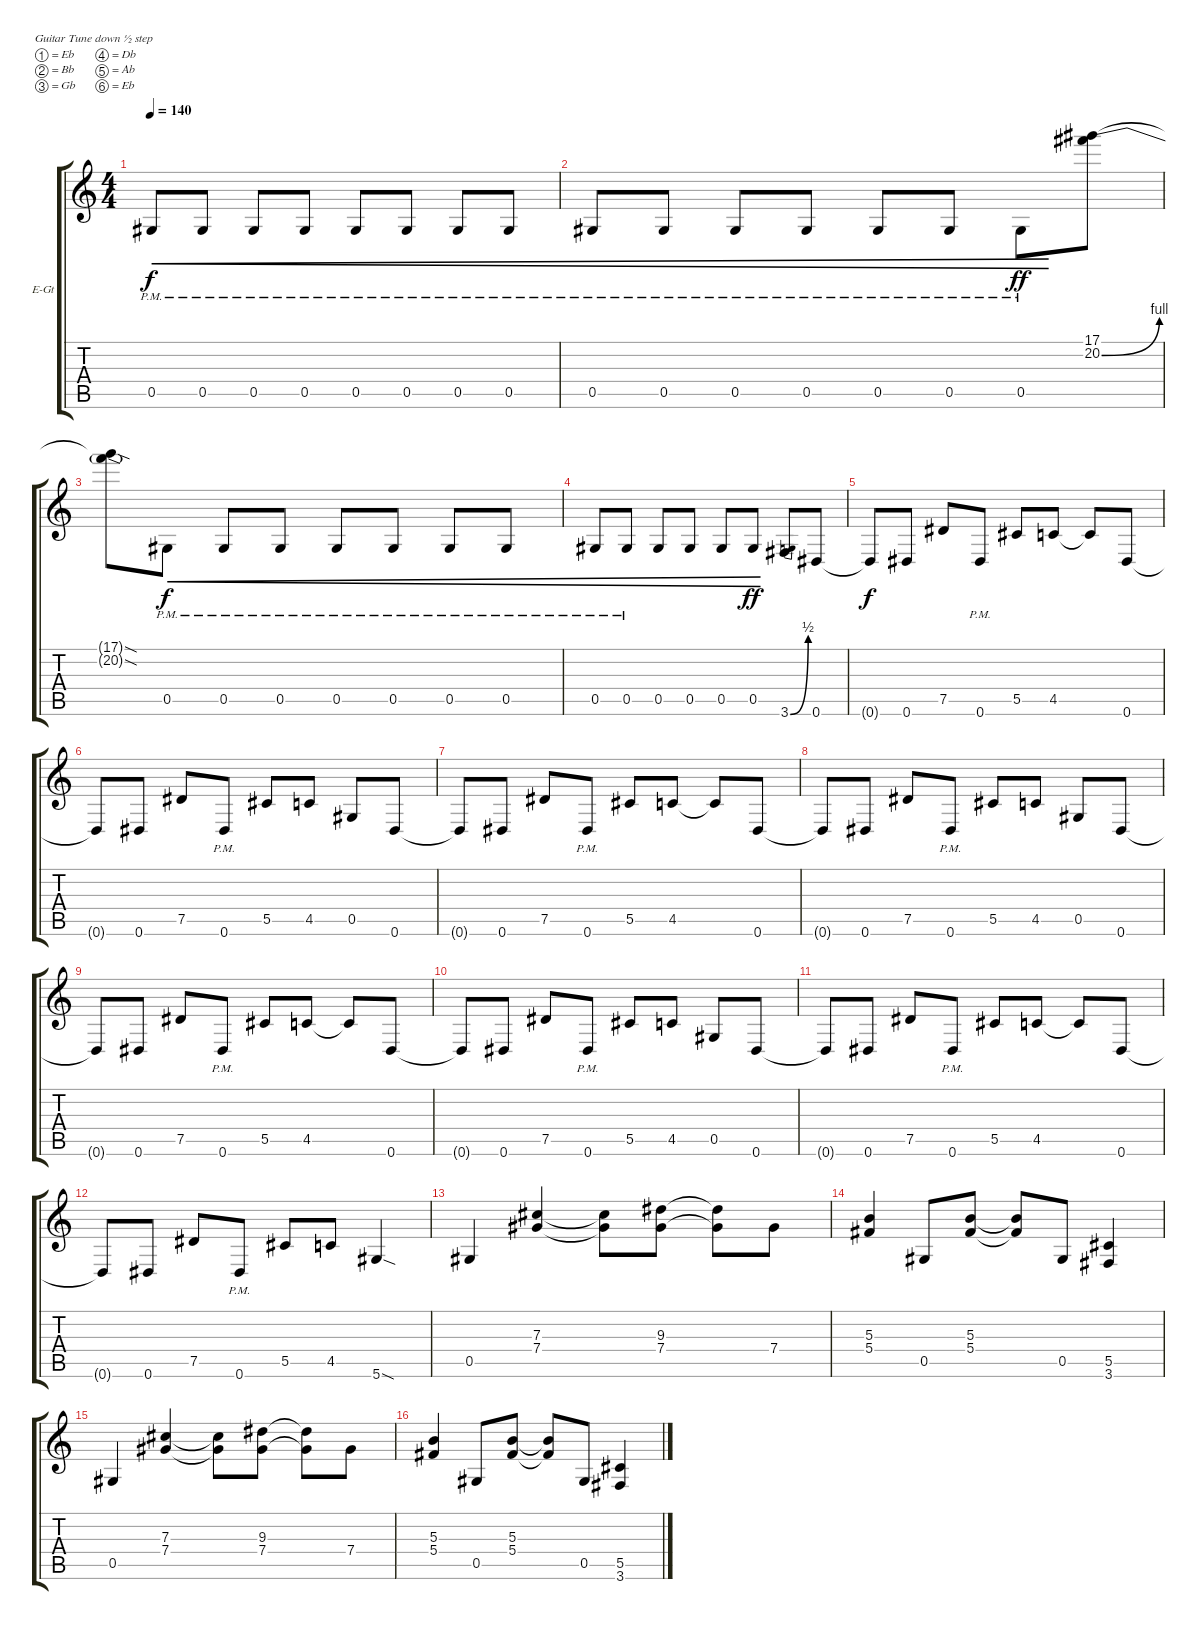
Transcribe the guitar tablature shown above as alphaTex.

\defaultSystemsLayout 4
\bracketExtendMode groupsimilarinstruments
\firstSystemTrackNameOrientation horizontal
\otherSystemsTrackNameOrientation horizontal
\track ("Mick" "E-Gt") {instrument overdrivenguitar}
\staff {score tabs}
\tuning (Eb4 Bb3 Gb3 Db3 Ab2 Eb2)
\ts (4 4)
\tempo 140
\clef g2
\ks c
0.5{pm}.8{cre dy f} 0.5{pm}.8{cre} 0.5{pm}.8{cre} 0.5{pm}.8{cre} 0.5{pm}.8{cre} 0.5{pm}.8{cre} 0.5{pm}.8{cre} 0.5{pm}.8{cre} |
0.5{pm}.8{cre} 0.5{pm}.8{cre} 0.5{pm}.8{cre} 0.5{pm}.8{cre} 0.5{pm}.8{cre} 0.5{pm}.8{cre} 0.5{pm}.8{cre dy ff} (20.2{be (bend 0 0 15 4)} 17.1).8 |
(17.1{sod t} 20.2{be (hold 0 0 60 0) sod t}).8 0.5{pm}.8{cre dy f} 0.5{pm}.8{cre} 0.5{pm}.8{cre} 0.5{pm}.8{cre} 0.5{pm}.8{cre} 0.5{pm}.8{cre} 0.5{pm}.8{cre} |
0.5{pm}.8{cre} 0.5{pm}.8{cre} 0.5.8{cre} 0.5.8{cre} 0.5.8{cre} 0.5.8{cre dy ff} 3.6{be (bend 0 0 14.399999999999999 2)}.8 0.6.8 |
0.6{t}.8{dy f} 0.6.8 7.5.8 0.6{pm}.8 5.5.8 4.5.8 4.5{t}.8 0.6.8 |
0.6{t}.8 0.6.8 7.5.8 0.6{pm}.8 5.5.8 4.5.8 0.5.8 0.6.8 |
0.6{t}.8 0.6.8 7.5.8 0.6{pm}.8 5.5.8 4.5.8 4.5{t}.8 0.6.8 |
0.6{t}.8 0.6.8 7.5.8 0.6{pm}.8 5.5.8 4.5.8 0.5.8 0.6.8 |
0.6{t}.8 0.6.8 7.5.8 0.6{pm}.8 5.5.8 4.5.8 4.5{t}.8 0.6.8 |
0.6{t}.8 0.6.8 7.5.8 0.6{pm}.8 5.5.8 4.5.8 0.5.8 0.6.8 |
0.6{t}.8 0.6.8 7.5.8 0.6{pm}.8 5.5.8 4.5.8 4.5{t}.8 0.6.8 |
0.6{t}.8 0.6.8 7.5.8 0.6{pm}.8 5.5.8 4.5.8 5.6{sod}.4 |
0.5.4 (7.4 7.3).4 (7.3{t} 7.4{t}).8 (7.4 9.3).8 (7.4{t} 9.3{t}).8 7.4.8 |
(5.4 5.3).4 0.5.8 (5.4 5.3).8 (5.4{t} 5.3{t}).8 0.5.8 (5.5 3.6).4 |
0.5.4 (7.4 7.3).4 (7.3{t} 7.4{t}).8 (7.4 9.3).8 (7.4{t} 9.3{t}).8 7.4.8 |
(5.4 5.3).4 0.5.8 (5.4 5.3).8 (5.4{t} 5.3{t}).8 0.5.8 (5.5 3.6).4
